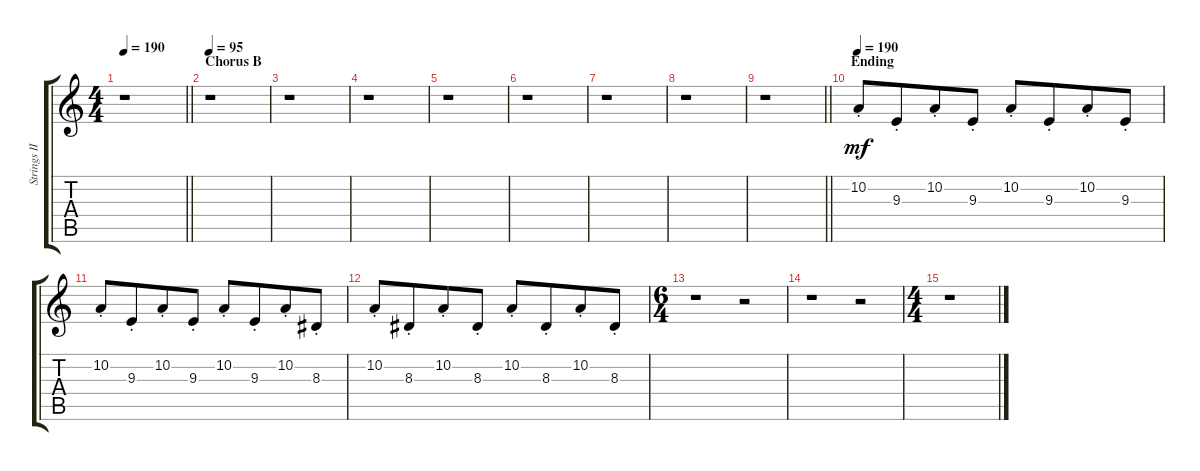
\track ("Strings II" "Strings II") {instrument stringensemble1}
\staff {score tabs}
\tuning (E4 B3 G3 D3 A2 E2) {hide}
\ts (4 4)
\tempo 190
\clef g2
\barLineRight lightlight
\ks c
r.1{dy mf} |
\section ("" "Chorus B")
\tempo 95
r.1 |
r.1 |
r.1 |
r.1 |
r.1 |
r.1 |
r.1 |
\barLineRight lightlight
r.1 |
\section ("" "Ending")
\tempo 190
10.2{st}.8{balance 13} 9.3{st}.8{beam merge} 10.2{st}.8 9.3{st}.8 10.2{st}.8 9.3{st}.8{beam merge} 10.2{st}.8 9.3{st}.8 |
10.2{st}.8 9.3{st}.8{beam merge} 10.2{st}.8 9.3{st}.8 10.2{st}.8 9.3{st}.8{beam merge} 10.2{st}.8 8.3{st}.8 |
10.2{st}.8 8.3{st}.8{beam merge} 10.2{st}.8 8.3{st}.8 10.2{st}.8 8.3{st}.8{beam merge} 10.2{st}.8 8.3{st}.8 |
\ts (6 4)
r.1 r.2 |
r.1 r.2 |
\ts (4 4)
r.1
